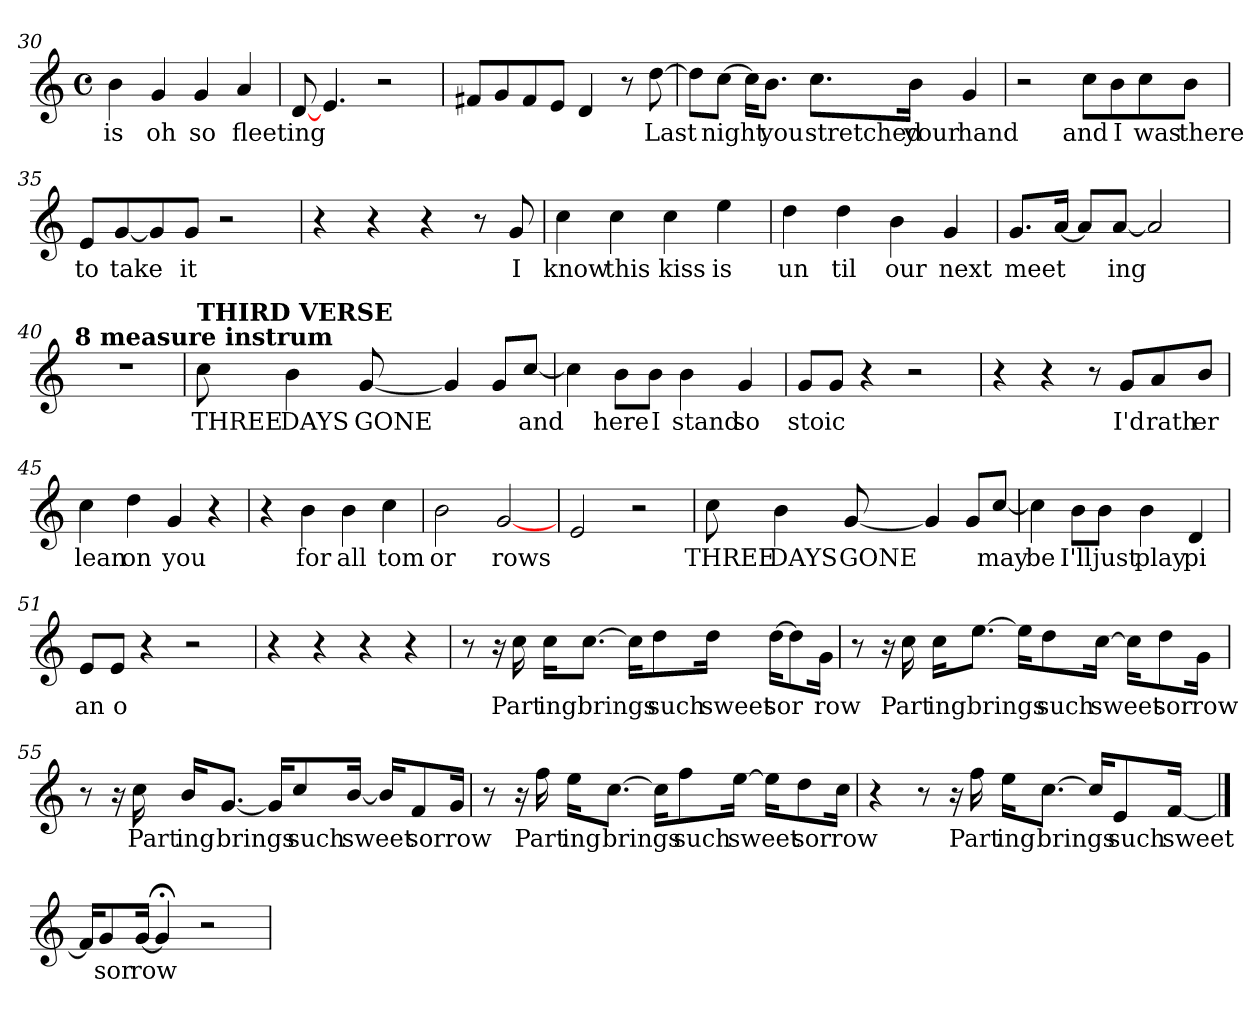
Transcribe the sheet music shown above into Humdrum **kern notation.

**kern	**text
*part1	*part1
*staff1	*staff1
*clefG2	*
*k[]	*
*C:	*
*M4/4	*
*met(c)	*
=30	=30
4b\	is
4g/	oh
4g/	so
4a/	fleet
=31	=31
[8d/	ing
4.e/	.
2r	.
=32	=32
8f#X/L	.
8g/	.
8f#/	.
8e/J	.
4d/	.
8r	.
[8dd\	Last
!!LO:LB:g=z
=33	=33
8dd\L]	.
[8cc\J	night
16cc\KL]	.
8.b\J	you
8.cc\L	stretched
16b\Jk	your
4g/	hand
=34	=34
2r	.
8cc\L	and
8b\	I
8cc\	was
8b\J	there
=35	=35
8e/L	to
[8g/	take
8g/]	.
8g/J	it
2r	.
=36	=36
4r	.
4r	.
4r	.
8r	.
8g/	I
!!LO:LB:g=z
=37	=37
4cc\	know
4cc\	this
4cc\	kiss
4ee\	is
=38	=38
4dd\	un
4dd\	til
4b\	our
4g/	next
=39	=39
8.g/L	meet
[16a/Jk	.
8a/L]	.
[8a/J	ing
2a/]	.
=40	=40
!LO:TX:a:B:t=8 measure instrum	!
1r	.
!!LO:LB:g=z
=41	=41
!LO:TX:a:B:t=THIRD VERSE	!
8cc\	THREE
4b\	DAYS
[8g/	GONE
4g/]	.
8g/L	.
[8cc/J	and
=42	=42
4cc\]	.
8b\L	here
8b\J	I
4b\	stand
4g/	so
=43	=43
8g/L	sto
8g/J	ic
4r	.
2r	.
=44	=44
4r	.
4r	.
8r	.
8g/L	I'd
8a/	rath
8b/J	er
!!LO:LB:g=z
=45	=45
4cc\	lean
4dd\	on
4g/	you
4r	.
=46	=46
4r	.
4b\	for
4b\	all
4cc\	tom
=47	=47
2b\	or
[2g/	rows
=48	=48
2e/	.
2r	.
!!LO:LB:g=z
=49	=49
8cc\	THREE
4b\	DAYS
[8g/	GONE
4g/]	.
8g/L	.
[8cc/J	may
=50	=50
4cc\]	be
8b\L	I'll
8b\J	just
4b\	play
4d/	pi
=51	=51
8e/L	an
8e/J	o
4r	.
2r	.
=52	=52
4r	.
4r	.
4r	.
4r	.
!!LO:LB:g=z
=53	=53
8r	.
16r	.
16cc\	Part
16cc\KL	ing
[8.cc\J	brings
16cc\KL]	.
8dd\	such
16dd\Jk	sweet
[16dd\KL	sor
8dd\]	.
16g\Jk	row
=54	=54
8r	.
16r	.
16cc\	Part
16cc\KL	ing
[8.ee\J	brings
16ee\KL]	.
8dd\	such
[16cc\Jk	sweet
16cc\KL]	.
8dd\	sor
16g\Jk	row
!!LO:LB:g=z
=55	=55
8r	.
16r	.
16cc\	Part
16b/KL	ing
[8.g/J	brings
16g/KL]	.
8cc/	such
[16b/Jk	sweet
16b/KL]	.
8f/	sor
16g/Jk	row
=56	=56
8r	.
16r	.
16ff\	Part
16ee\KL	ing
[8.cc\J	brings
16cc\KL]	.
8ff\	such
[16ee\Jk	sweet
16ee\KL]	.
8dd\	sor
16cc\Jk	row
!!LO:LB:g=z
=57	=57
4r	.
8r	.
16r	.
16ff\	Part
16ee\KL	ing
[8.cc\J	brings
16cc/KL]	.
8e/	such
[16f/Jk	sweet
==58	==58
16f/KL]	.
8g/	sor
[16g/Jk	row
4g;</]	.
2r	.
=	=
*-	*-
